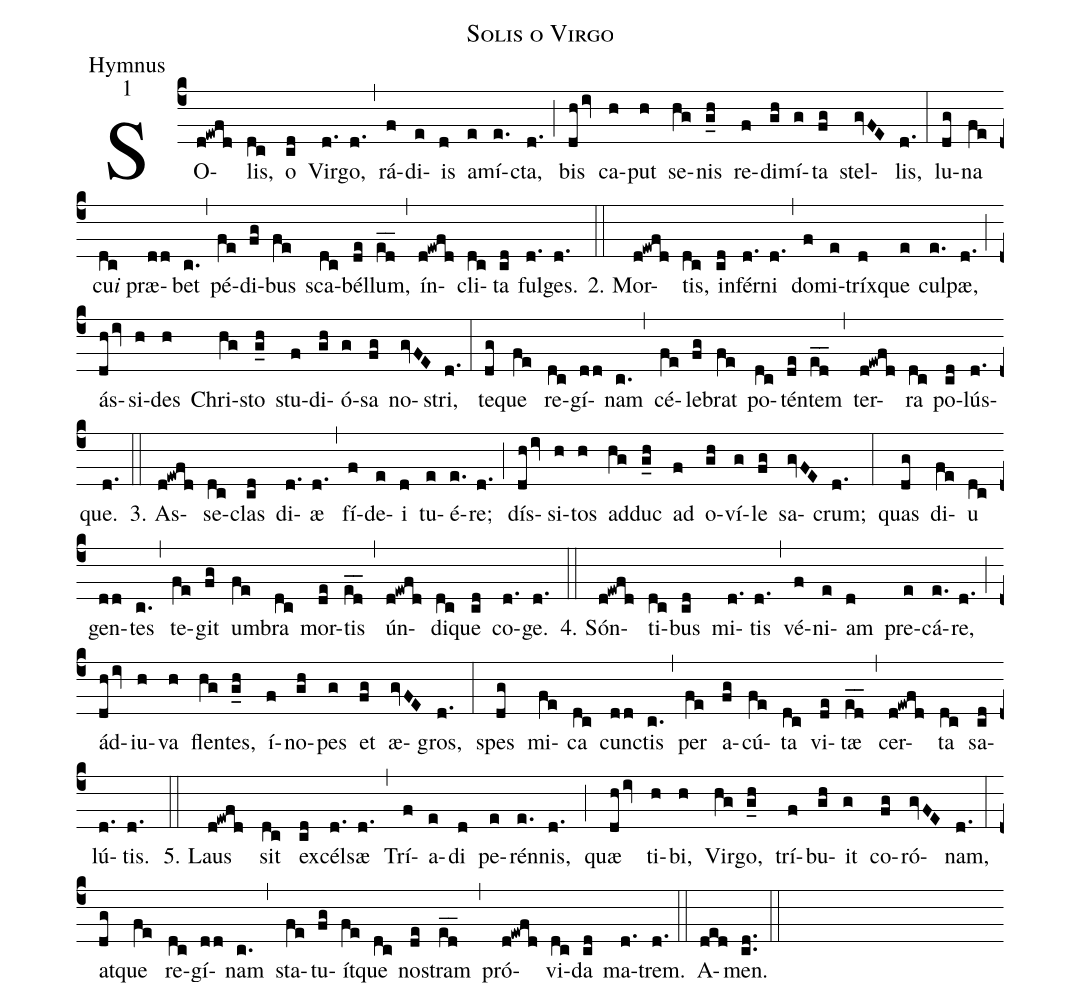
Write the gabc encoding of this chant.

name:Solis o Virgo;
office-part:Hymnus;
mode:1;
%%
(c4)
SO(d!ewfd)lis,(dc) o(cd) Vir(d.)go,(d.) (,)
rá(f)di(e)is(d) a(e)mí(e.)cta,(d.) (;)
bis(dh/iv) ca(h)put(h) se(hg)nis(g_h) re(f)di(gh)mí(g)ta(fg) stel(gvFE)lis,(d.) (:)
lu(dg)na(fe) cu(dc)<i>i</i> pr{æ}(dd)bet(c.) (,)
pé(fe)di(fg)bus(fe) sca(dc)bél(de)lum,(ed__) (,)
ín(d!ewfd)cli(dc)ta(cd) ful(d.)ges.(d.) (::)
2. Mor(d!ewfd)tis,(dc) in(cd)fér(d.)ni(d.) (,)
do(f)mi(e)tríx(d)que(e) cul(e.)pæ,(d.) (;)
ás(dh/iv)si(h)des(h) Chri(hg)sto(g_h) stu(f)di(gh)ó(g)sa(fg) no(gvFE)stri,(d.) (:)
te(dg)que(fe) re(dc)gí(dd)nam(c.) (,)
cé(fe)le(fg)brat(fe) po(dc)tén(de)tem(ed__) (,)
ter(d!ewfd)ra(dc) po(cd)lús(d.)que.(d.) (::)

3. As(d!ewfd)se(dc)clas(cd) di(d.)æ(d.) (,)
fí(f)de(e)i(d) tu(e)é(e.)re;(d.) (;)
dís(dh/iv)si(h)tos(h) ad(hg)duc(g_h) ad(f) o(gh)ví(g)le(fg) sa(gvFE)crum;(d.) (:)
quas(dg) di(fe)u(dc) gen(dd)tes(c.) (,)
te(fe)git(fg) um(fe)bra(dc) mor(de)tis(ed__) (,)
ún(d!ewfd)di(dc)que(cd) co(d.)ge.(d.) (::)

4. Són(d!ewfd)ti(dc)bus(cd) mi(d.)tis(d.) (,)
vé(f)ni(e)am(d) pre(e)cá(e.)re,(d.) (;)
ád(dh/iv)iu(h)va(h) flen(hg)tes,(g_h) í(f)no(gh)pes(g) et(fg) æ(gvFE)gros,(d.) (:)
spes(dg) mi(fe)ca(dc) cun(dd)ctis(c.) (,)
per(fe) a(fg)cú(fe)ta(dc) vi(de)tæ(ed__) (,)
cer(d!ewfd)ta(dc) sa(cd)lú(d.)tis.(d.) (::)

5. Laus(d!ewfd) sit(dc) ex(cd)cél(d.)sæ(d.) (,)
Trí(f)a(e)di(d) pe(e)rén(e.)nis,(d.) (;)
quæ(dh/iv) ti(h)bi,(h) Vir(hg)go,(g_h) trí(f)bu(gh)it(g) co(fg)ró(gvFE)nam,(d.) (:)
at(dg)que(fe) re(dc)gí(dd)nam(c.) (,)
sta(fe)tu(fg)ít(fe)que(dc) no(de)stram(ed__) (,)
pró(d!ewfd)vi(dc)da(cd) ma(d.)trem.(d.) (::)

A(ded)men.(cd..) (::)
